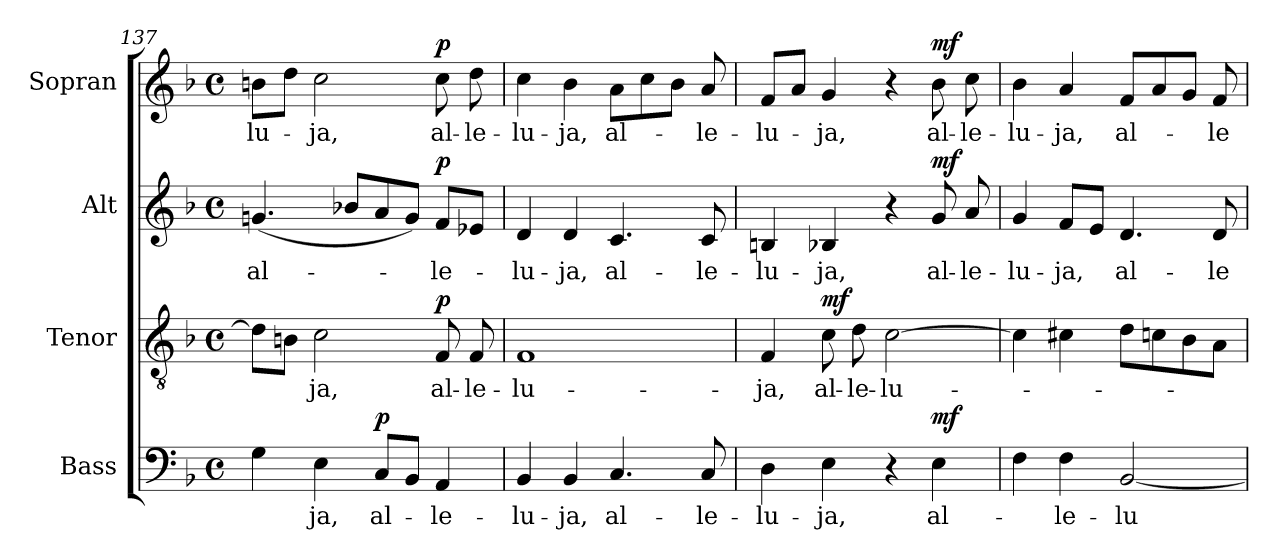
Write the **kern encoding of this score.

**kern	**text	**dynam	**kern	**text	**dynam	**kern	**text	**dynam	**kern	**text	**dynam
*part4	*part4	*part4	*part3	*part3	*part3	*part2	*part2	*part2	*part1	*part1	*part1
*staff4	*staff4	*staff4	*staff3	*staff3	*staff3	*staff2	*staff2	*staff2	*staff1	*staff1	*staff1
*I"Bass	*	*	*I"Tenor	*	*	*I"Alt	*	*	*I"Sopran	*	*
*I'B.	*	*	*I'T.	*	*	*I'A.	*	*	*I'S.	*	*
*clefF4	*	*	*clefGv2	*	*	*clefG2	*	*	*clefG2	*	*
*k[b-]	*	*	*k[b-]	*	*	*k[b-]	*	*	*k[b-]	*	*
*F:	*	*	*F:	*	*	*F:	*	*	*F:	*	*
*M4/4	*	*	*M4/4	*	*	*M4/4	*	*	*M4/4	*	*
*met(c)	*	*	*met(c)	*	*	*met(c)	*	*	*met(c)	*	*
=137	=137	=137	=137	=137	=137	=137	=137	=137	=137	=137	=137
!	!	!	!	!	!	!	!LO:LY:b	!	!	!LO:LY:b	!
4G\	.	.	8d\L]	.	.	(<4.gn/	al-	.	8bn\L	-lu-	.
.	.	.	8Bn\J	.	.	.	.	.	8dd\J	.	.
!	!LO:LY:b	!	!	!LO:LY:b	!	!	!	!	!	!LO:LY:b	!
4E\	-ja,	.	2c\	-ja,	.	.	.	.	2cc\	-ja,	.
.	.	.	.	.	.	8b-X/L	.	.	.	.	.
!	!LO:LY:b	!LO:DY:a	!	!	!	!	!	!	!	!	!
8C/L	al-	p	.	.	.	8a/	.	.	.	.	.
8BB-/J	.	.	.	.	.	8g/J)	.	.	.	.	.
!	!LO:LY:b	!	!	!LO:LY:b	!LO:DY:a	!	!LO:LY:b	!LO:DY:a	!	!LO:LY:b	!LO:DY:a
4AA/	-le-	.	8F/	al-	p	8f/L	-le-	p	8cc\	al-	p
!	!	!	!	!LO:LY:b	!	!	!	!	!	!LO:LY:b	!
.	.	.	8F/	-le-	.	8e-X/J	.	.	8dd\	-le-	.
=138	=138	=138	=138	=138	=138	=138	=138	=138	=138	=138	=138
!	!LO:LY:b	!	!	!LO:LY:b	!	!	!LO:LY:b	!	!	!LO:LY:b	!
4BB-/	-lu-	.	1F	-lu-	.	4d/	-lu-	.	4cc\	-lu-	.
!	!LO:LY:b	!	!	!	!	!	!LO:LY:b	!	!	!LO:LY:b	!
4BB-/	-ja,	.	.	.	.	4d/	-ja,	.	4b-\	-ja,	.
!	!LO:LY:b	!	!	!	!	!	!LO:LY:b	!	!	!LO:LY:b	!
4.C/	al-	.	.	.	.	4.c/	al-	.	8a\L	al-	.
.	.	.	.	.	.	.	.	.	8cc\	.	.
.	.	.	.	.	.	.	.	.	8b-\J	.	.
!	!LO:LY:b	!	!	!	!	!	!LO:LY:b	!	!	!LO:LY:b	!
8C/	-le-	.	.	.	.	8c/	-le-	.	8a/	-le-	.
!!LO:LB:g=z
=139	=139	=139	=139	=139	=139	=139	=139	=139	=139	=139	=139
!	!LO:LY:b	!	!	!LO:LY:b	!	!	!LO:LY:b	!	!	!LO:LY:b	!
4D\	-lu-	.	4F/	-ja,	.	4Bn/	-lu-	.	8f/L	-lu-	.
.	.	.	.	.	.	.	.	.	8a/J	.	.
!	!LO:LY:b	!	!	!LO:LY:b	!LO:DY:a	!	!LO:LY:b	!	!	!LO:LY:b	!
4E\	-ja,	.	8c\	al-	mf	4B-X/	-ja,	.	4g/	-ja,	.
!	!	!	!	!LO:LY:b	!	!	!	!	!	!	!
.	.	.	8d\	-le-	.	.	.	.	.	.	.
!	!	!	!	!LO:LY:b	!	!	!	!	!	!	!
4r	.	.	[2c\	-lu-	.	4r	.	.	4r	.	.
!	!LO:LY:b	!LO:DY:a	!	!	!	!	!LO:LY:b	!LO:DY:a	!	!LO:LY:b	!LO:DY:a
4E\	al-	mf	.	.	.	8g/	al-	mf	8b-\	al-	mf
!	!	!	!	!	!	!	!LO:LY:b	!	!	!LO:LY:b	!
.	.	.	.	.	.	8a/	-le-	.	8cc\	-le-	.
=140	=140	=140	=140	=140	=140	=140	=140	=140	=140	=140	=140
!	!	!	!	!	!	!	!LO:LY:b	!	!	!LO:LY:b	!
4F\	.	.	4c\]	.	.	4g/	-lu-	.	4b-\	-lu-	.
!	!LO:LY:b	!	!	!	!	!	!LO:LY:b	!	!	!LO:LY:b	!
4F\	-le-	.	4c#X\	.	.	8f/L	-ja,	.	4a/	-ja,	.
.	.	.	.	.	.	8e/J	.	.	.	.	.
!	!LO:LY:b	!	!	!	!	!	!LO:LY:b	!	!	!LO:LY:b	!
[2BB-/	-lu-	.	8d\L	.	.	4.d/	al-	.	8f/L	al-	.
.	.	.	8cn\	.	.	.	.	.	8a/	.	.
.	.	.	8B-\	.	.	.	.	.	8g/J	.	.
!	!	!	!	!	!	!	!LO:LY:b	!	!	!LO:LY:b	!
.	.	.	8A\J	.	.	8d/	-le-	.	8f/	-le-	.
=	=	=	=	=	=	=	=	=	=	=	=
*-	*-	*-	*-	*-	*-	*-	*-	*-	*-	*-	*-
